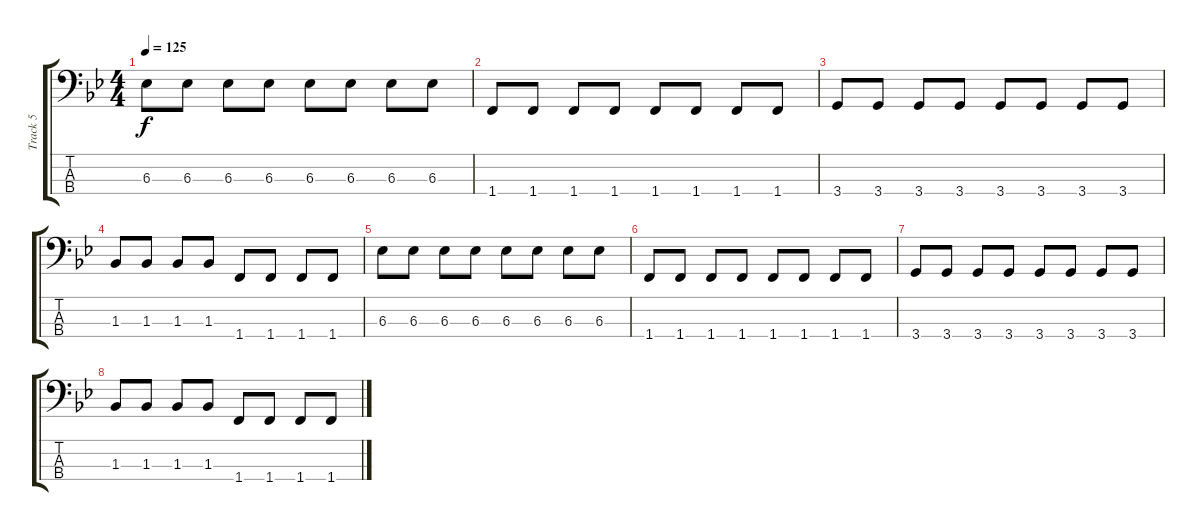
\track ("Track 5" "Track 5") {instrument electricbassfinger}
\staff {score tabs}
\tuning (G2 D2 A1 E1) {hide}
\ts (4 4)
\tempo 125
\clef f4
\ks bb
6.3.8{dy f} 6.3.8 6.3.8 6.3.8 6.3.8 6.3.8 6.3.8 6.3.8 |
1.4.8 1.4.8 1.4.8 1.4.8 1.4.8 1.4.8 1.4.8 1.4.8 |
3.4.8 3.4.8 3.4.8 3.4.8 3.4.8 3.4.8 3.4.8 3.4.8 |
1.3.8 1.3.8 1.3.8 1.3.8 1.4.8 1.4.8 1.4.8 1.4.8 |
6.3.8 6.3.8 6.3.8 6.3.8 6.3.8 6.3.8 6.3.8 6.3.8 |
1.4.8 1.4.8 1.4.8 1.4.8 1.4.8 1.4.8 1.4.8 1.4.8 |
3.4.8 3.4.8 3.4.8 3.4.8 3.4.8 3.4.8 3.4.8 3.4.8 |
1.3.8 1.3.8 1.3.8 1.3.8 1.4.8 1.4.8 1.4.8 1.4.8
